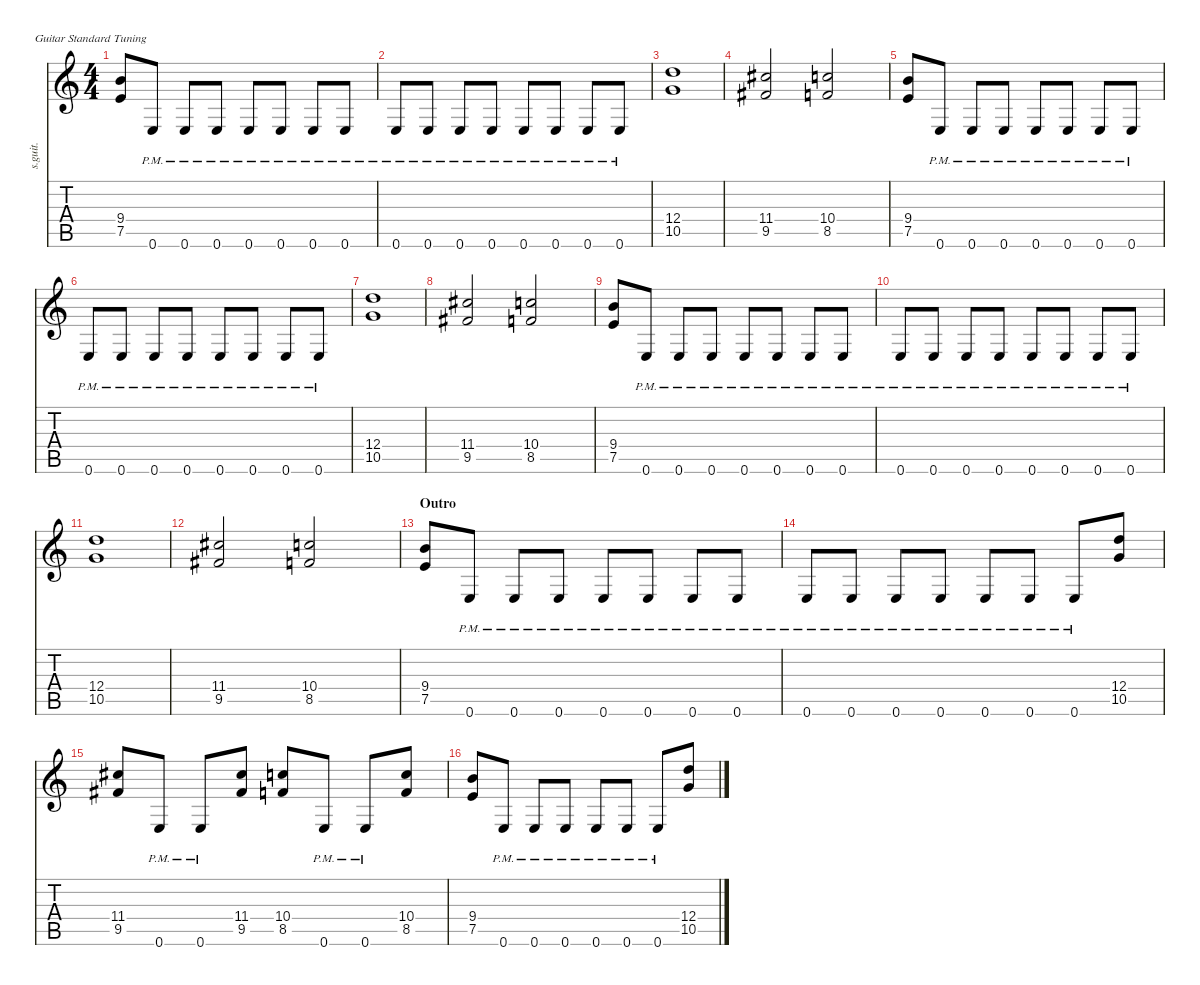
\defaultSystemsLayout 4
\hideDynamics
\bracketExtendMode nobrackets
\track ("Kirk Hammett - Lead Guitar" "s.guit.") {instrument distortionguitar}
\staff {score tabs}
\tuning (E4 B3 G3 D3 A2 E2)
\ts (4 4)
\tempo (140 hide)
\clef g2
\ks c
(9.4 7.5).8{lyrics (0 "") lyrics (1 "") lyrics (2 "") lyrics (3 "") lyrics (4 "") dy f} 0.6{pm}.8{lyrics (0 "") lyrics (1 "") lyrics (2 "") lyrics (3 "") lyrics (4 "")} 0.6{pm}.8{lyrics (0 "") lyrics (1 "") lyrics (2 "") lyrics (3 "") lyrics (4 "")} 0.6{pm}.8{lyrics (0 "") lyrics (1 "") lyrics (2 "") lyrics (3 "") lyrics (4 "")} 0.6{pm}.8{lyrics (0 "") lyrics (1 "") lyrics (2 "") lyrics (3 "") lyrics (4 "")} 0.6{pm}.8{lyrics (0 "") lyrics (1 "") lyrics (2 "") lyrics (3 "") lyrics (4 "")} 0.6{pm}.8{lyrics (0 "") lyrics (1 "") lyrics (2 "") lyrics (3 "") lyrics (4 "")} 0.6{pm}.8{lyrics (0 "") lyrics (1 "") lyrics (2 "") lyrics (3 "") lyrics (4 "")} |
0.6{pm}.8{lyrics (0 "") lyrics (1 "") lyrics (2 "") lyrics (3 "") lyrics (4 "")} 0.6{pm}.8{lyrics (0 "") lyrics (1 "") lyrics (2 "") lyrics (3 "") lyrics (4 "")} 0.6{pm}.8{lyrics (0 "") lyrics (1 "") lyrics (2 "") lyrics (3 "") lyrics (4 "")} 0.6{pm}.8{lyrics (0 "") lyrics (1 "") lyrics (2 "") lyrics (3 "") lyrics (4 "")} 0.6{pm}.8{lyrics (0 "") lyrics (1 "") lyrics (2 "") lyrics (3 "") lyrics (4 "")} 0.6{pm}.8{lyrics (0 "") lyrics (1 "") lyrics (2 "") lyrics (3 "") lyrics (4 "")} 0.6{pm}.8{lyrics (0 "") lyrics (1 "") lyrics (2 "") lyrics (3 "") lyrics (4 "")} 0.6{pm}.8{lyrics (0 "") lyrics (1 "") lyrics (2 "") lyrics (3 "") lyrics (4 "")} |
(12.4 10.5).1{lyrics (0 "") lyrics (1 "") lyrics (2 "") lyrics (3 "") lyrics (4 "")} |
(11.4{acc #} 9.5{acc #}).2{lyrics (0 "") lyrics (1 "") lyrics (2 "") lyrics (3 "") lyrics (4 "")} (10.4 8.5).2{lyrics (0 "") lyrics (1 "") lyrics (2 "") lyrics (3 "") lyrics (4 "")} |
(9.4 7.5).8{lyrics (0 "") lyrics (1 "") lyrics (2 "") lyrics (3 "") lyrics (4 "")} 0.6{pm}.8{lyrics (0 "") lyrics (1 "") lyrics (2 "") lyrics (3 "") lyrics (4 "")} 0.6{pm}.8{lyrics (0 "") lyrics (1 "") lyrics (2 "") lyrics (3 "") lyrics (4 "")} 0.6{pm}.8{lyrics (0 "") lyrics (1 "") lyrics (2 "") lyrics (3 "") lyrics (4 "")} 0.6{pm}.8{lyrics (0 "") lyrics (1 "") lyrics (2 "") lyrics (3 "") lyrics (4 "")} 0.6{pm}.8{lyrics (0 "") lyrics (1 "") lyrics (2 "") lyrics (3 "") lyrics (4 "")} 0.6{pm}.8{lyrics (0 "") lyrics (1 "") lyrics (2 "") lyrics (3 "") lyrics (4 "")} 0.6{pm}.8{lyrics (0 "") lyrics (1 "") lyrics (2 "") lyrics (3 "") lyrics (4 "")} |
0.6{pm}.8{lyrics (0 "") lyrics (1 "") lyrics (2 "") lyrics (3 "") lyrics (4 "")} 0.6{pm}.8{lyrics (0 "") lyrics (1 "") lyrics (2 "") lyrics (3 "") lyrics (4 "")} 0.6{pm}.8{lyrics (0 "") lyrics (1 "") lyrics (2 "") lyrics (3 "") lyrics (4 "")} 0.6{pm}.8{lyrics (0 "") lyrics (1 "") lyrics (2 "") lyrics (3 "") lyrics (4 "")} 0.6{pm}.8{lyrics (0 "") lyrics (1 "") lyrics (2 "") lyrics (3 "") lyrics (4 "")} 0.6{pm}.8{lyrics (0 "") lyrics (1 "") lyrics (2 "") lyrics (3 "") lyrics (4 "")} 0.6{pm}.8{lyrics (0 "") lyrics (1 "") lyrics (2 "") lyrics (3 "") lyrics (4 "")} 0.6{pm}.8{lyrics (0 "") lyrics (1 "") lyrics (2 "") lyrics (3 "") lyrics (4 "")} |
(12.4 10.5).1{lyrics (0 "") lyrics (1 "") lyrics (2 "") lyrics (3 "") lyrics (4 "")} |
(11.4{acc #} 9.5{acc #}).2{lyrics (0 "") lyrics (1 "") lyrics (2 "") lyrics (3 "") lyrics (4 "")} (10.4 8.5).2{lyrics (0 "") lyrics (1 "") lyrics (2 "") lyrics (3 "") lyrics (4 "")} |
(9.4 7.5).8{lyrics (0 "") lyrics (1 "") lyrics (2 "") lyrics (3 "") lyrics (4 "")} 0.6{pm}.8{lyrics (0 "") lyrics (1 "") lyrics (2 "") lyrics (3 "") lyrics (4 "")} 0.6{pm}.8{lyrics (0 "") lyrics (1 "") lyrics (2 "") lyrics (3 "") lyrics (4 "")} 0.6{pm}.8{lyrics (0 "") lyrics (1 "") lyrics (2 "") lyrics (3 "") lyrics (4 "")} 0.6{pm}.8{lyrics (0 "") lyrics (1 "") lyrics (2 "") lyrics (3 "") lyrics (4 "")} 0.6{pm}.8{lyrics (0 "") lyrics (1 "") lyrics (2 "") lyrics (3 "") lyrics (4 "")} 0.6{pm}.8{lyrics (0 "") lyrics (1 "") lyrics (2 "") lyrics (3 "") lyrics (4 "")} 0.6{pm}.8{lyrics (0 "") lyrics (1 "") lyrics (2 "") lyrics (3 "") lyrics (4 "")} |
0.6{pm}.8{lyrics (0 "") lyrics (1 "") lyrics (2 "") lyrics (3 "") lyrics (4 "")} 0.6{pm}.8{lyrics (0 "") lyrics (1 "") lyrics (2 "") lyrics (3 "") lyrics (4 "")} 0.6{pm}.8{lyrics (0 "") lyrics (1 "") lyrics (2 "") lyrics (3 "") lyrics (4 "")} 0.6{pm}.8{lyrics (0 "") lyrics (1 "") lyrics (2 "") lyrics (3 "") lyrics (4 "")} 0.6{pm}.8{lyrics (0 "") lyrics (1 "") lyrics (2 "") lyrics (3 "") lyrics (4 "")} 0.6{pm}.8{lyrics (0 "") lyrics (1 "") lyrics (2 "") lyrics (3 "") lyrics (4 "")} 0.6{pm}.8{lyrics (0 "") lyrics (1 "") lyrics (2 "") lyrics (3 "") lyrics (4 "")} 0.6{pm}.8{lyrics (0 "") lyrics (1 "") lyrics (2 "") lyrics (3 "") lyrics (4 "")} |
(12.4 10.5).1{lyrics (0 "") lyrics (1 "") lyrics (2 "") lyrics (3 "") lyrics (4 "")} |
(11.4{acc #} 9.5{acc #}).2{lyrics (0 "") lyrics (1 "") lyrics (2 "") lyrics (3 "") lyrics (4 "")} (10.4 8.5).2{lyrics (0 "") lyrics (1 "") lyrics (2 "") lyrics (3 "") lyrics (4 "")} |
\section ("" "Outro")
(9.4 7.5).8{lyrics (0 "") lyrics (1 "") lyrics (2 "") lyrics (3 "") lyrics (4 "")} 0.6{pm}.8{lyrics (0 "") lyrics (1 "") lyrics (2 "") lyrics (3 "") lyrics (4 "")} 0.6{pm}.8{lyrics (0 "") lyrics (1 "") lyrics (2 "") lyrics (3 "") lyrics (4 "")} 0.6{pm}.8{lyrics (0 "") lyrics (1 "") lyrics (2 "") lyrics (3 "") lyrics (4 "")} 0.6{pm}.8{lyrics (0 "") lyrics (1 "") lyrics (2 "") lyrics (3 "") lyrics (4 "")} 0.6{pm}.8{lyrics (0 "") lyrics (1 "") lyrics (2 "") lyrics (3 "") lyrics (4 "")} 0.6{pm}.8{lyrics (0 "") lyrics (1 "") lyrics (2 "") lyrics (3 "") lyrics (4 "")} 0.6{pm}.8{lyrics (0 "") lyrics (1 "") lyrics (2 "") lyrics (3 "") lyrics (4 "")} |
0.6{pm}.8{lyrics (0 "") lyrics (1 "") lyrics (2 "") lyrics (3 "") lyrics (4 "")} 0.6{pm}.8{lyrics (0 "") lyrics (1 "") lyrics (2 "") lyrics (3 "") lyrics (4 "")} 0.6{pm}.8{lyrics (0 "") lyrics (1 "") lyrics (2 "") lyrics (3 "") lyrics (4 "")} 0.6{pm}.8{lyrics (0 "") lyrics (1 "") lyrics (2 "") lyrics (3 "") lyrics (4 "")} 0.6{pm}.8{lyrics (0 "") lyrics (1 "") lyrics (2 "") lyrics (3 "") lyrics (4 "")} 0.6{pm}.8{lyrics (0 "") lyrics (1 "") lyrics (2 "") lyrics (3 "") lyrics (4 "")} 0.6{pm}.8{lyrics (0 "") lyrics (1 "") lyrics (2 "") lyrics (3 "") lyrics (4 "")} (12.4 10.5).8{lyrics (0 "") lyrics (1 "") lyrics (2 "") lyrics (3 "") lyrics (4 "")} |
(11.4{acc #} 9.5{acc #}).8{lyrics (0 "") lyrics (1 "") lyrics (2 "") lyrics (3 "") lyrics (4 "")} 0.6{pm}.8{lyrics (0 "") lyrics (1 "") lyrics (2 "") lyrics (3 "") lyrics (4 "")} 0.6{pm}.8{lyrics (0 "") lyrics (1 "") lyrics (2 "") lyrics (3 "") lyrics (4 "")} (11.4{acc #} 9.5{acc #}).8{lyrics (0 "") lyrics (1 "") lyrics (2 "") lyrics (3 "") lyrics (4 "")} (10.4 8.5).8{lyrics (0 "") lyrics (1 "") lyrics (2 "") lyrics (3 "") lyrics (4 "")} 0.6{pm}.8{lyrics (0 "") lyrics (1 "") lyrics (2 "") lyrics (3 "") lyrics (4 "")} 0.6{pm}.8{lyrics (0 "") lyrics (1 "") lyrics (2 "") lyrics (3 "") lyrics (4 "")} (10.4 8.5).8{lyrics (0 "") lyrics (1 "") lyrics (2 "") lyrics (3 "") lyrics (4 "")} |
(9.4 7.5).8{lyrics (0 "") lyrics (1 "") lyrics (2 "") lyrics (3 "") lyrics (4 "")} 0.6{pm}.8{lyrics (0 "") lyrics (1 "") lyrics (2 "") lyrics (3 "") lyrics (4 "")} 0.6{pm}.8{lyrics (0 "") lyrics (1 "") lyrics (2 "") lyrics (3 "") lyrics (4 "")} 0.6{pm}.8{lyrics (0 "") lyrics (1 "") lyrics (2 "") lyrics (3 "") lyrics (4 "")} 0.6{pm}.8{lyrics (0 "") lyrics (1 "") lyrics (2 "") lyrics (3 "") lyrics (4 "")} 0.6{pm}.8{lyrics (0 "") lyrics (1 "") lyrics (2 "") lyrics (3 "") lyrics (4 "")} 0.6{pm}.8{lyrics (0 "") lyrics (1 "") lyrics (2 "") lyrics (3 "") lyrics (4 "")} (12.4 10.5).8{lyrics (0 "") lyrics (1 "") lyrics (2 "") lyrics (3 "") lyrics (4 "")}
